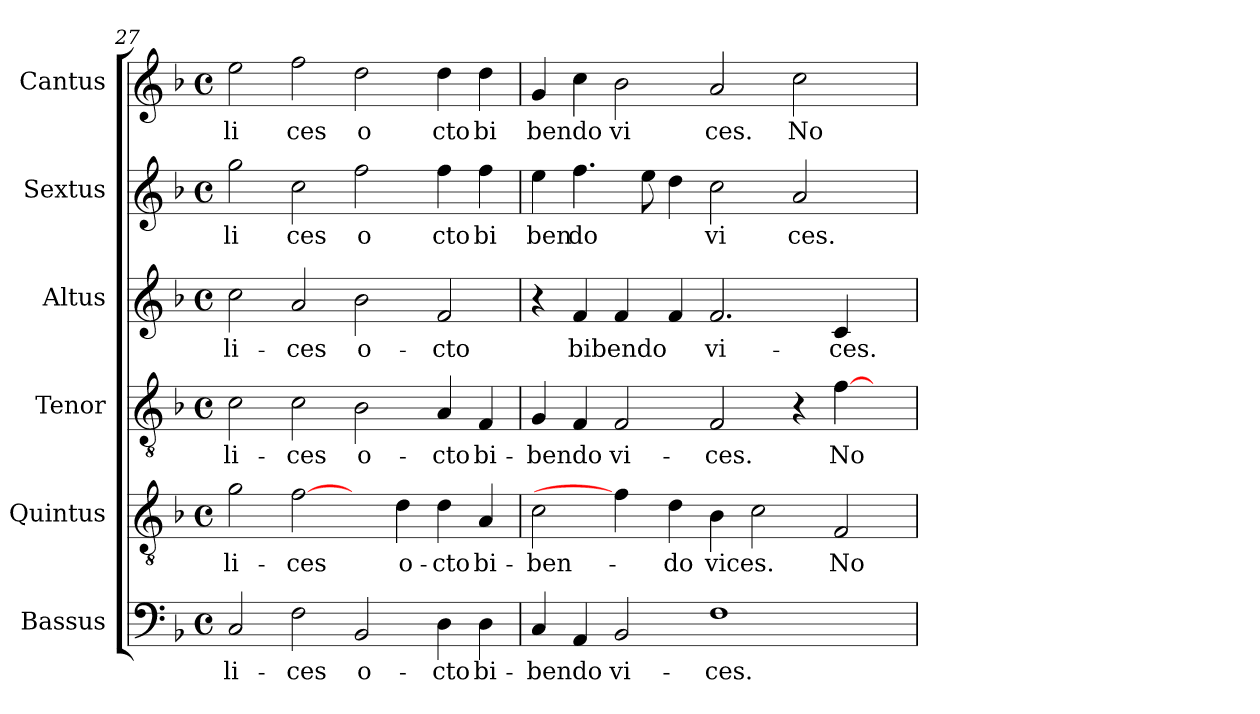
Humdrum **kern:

**kern	**text	**kern	**text	**kern	**text	**kern	**text	**kern	**text	**kern	**text
*part6	*part6	*part5	*part5	*part4	*part4	*part3	*part3	*part2	*part2	*part1	*part1
*staff6	*staff6	*staff5	*staff5	*staff4	*staff4	*staff3	*staff3	*staff2	*staff2	*staff1	*staff1
*I"Bassus	*	*I"Quintus	*	*I"Tenor	*	*I"Altus	*	*I"Sextus	*	*I"Cantus	*
*clefF4	*	*clefGv2	*	*clefGv2	*	*clefG2	*	*clefG2	*	*clefG2	*
*k[b-]	*	*k[b-]	*	*k[b-]	*	*k[b-]	*	*k[b-]	*	*k[b-]	*
*F:	*	*F:	*	*F:	*	*F:	*	*F:	*	*F:	*
*M4/4	*	*M4/4	*	*M4/4	*	*M4/4	*	*M4/4	*	*M4/4	*
*met(c)	*	*met(c)	*	*met(c)	*	*met(c)	*	*met(c)	*	*met(c)	*
=27	=27	=27	=27	=27	=27	=27	=27	=27	=27	=27	=27
!	!LO:LY:b:cj	!	!LO:LY:b:cj	!	!LO:LY:b:cj	!	!LO:LY:b:cj	!	!LO:LY:b:cj	!	!LO:LY:b:cj
2C/	-li-	2g\	-li-	2c\	-li-	2cc\	-li-	2gg\	li	2ee\	li
!	!LO:LY:b:cj	!	!LO:LY:b:cj	!	!LO:LY:b:cj	!	!LO:LY:b:cj	!	!LO:LY:b:cj	!	!LO:LY:b:cj
2F\	-ces	[2f\	-ces	2c\	-ces	2a/	-ces	2cc\	ces	2ff\	ces
!	!LO:LY:b:cj	!	!	!	!LO:LY:b:cj	!	!LO:LY:b:cj	!	!LO:LY:b:cj	!	!LO:LY:b:cj
2BB-/	o-	4ryy	.	2B-\	o-	2b-\	o-	2ff\	o	2dd\	o
!	!	!	!LO:LY:b:cj	!	!	!	!	!	!	!	!
.	.	4d\	o-	.	.	.	.	.	.	.	.
!	!LO:LY:b:cj	!	!LO:LY:b:cj	!	!LO:LY:b:cj	!	!LO:LY:b:cj	!	!LO:LY:b:cj	!	!LO:LY:b:cj
4D\	-cto	4d\	-cto	4A/	-cto	2f/	-cto	4ff\	cto	4dd\	cto
!	!LO:LY:b:cj	!	!LO:LY:b:cj	!	!LO:LY:b:cj	!	!	!	!LO:LY:b:cj	!	!LO:LY:b:cj
4D\	bi-	4A/	bi-	4F/	bi-	.	.	4ff\	bi	4dd\	bi
=28	=28	=28	=28	=28	=28	=28	=28	=28	=28	=28	=28
!	!LO:LY:b:cj	!	!LO:LY:b:cj	!	!LO:LY:b:cj	!	!	!	!LO:LY:b:cj	!	!LO:LY:b:cj
4C/	-bendo	2c\	-ben-	4G/	-bendo	4r	.	4ee\	ben	4g/	bendo
!	!	!	!	!	!	!	!LO:LY:b	!	!LO:LY:b:cj	!	!
4AA/	.	.	.	4F/	.	4f/	bibendo	4.ff\	do	4cc\	.
!	!LO:LY:b:cj	!	!	!	!LO:LY:b:cj	!	!	!	!	!	!LO:LY:b:cj
2BB-/	vi-	4f\]	.	2F/	vi-	4f/	.	.	.	2b-\	vi
.	.	.	.	.	.	.	.	8ee\	.	.	.
!	!	!	!LO:LY:b:cj	!	!	!	!	!	!	!	!
.	.	4d\	-do	.	.	4f/	.	4dd\	.	.	.
!	!LO:LY:b:cj	!	!LO:LY:b	!	!LO:LY:b:cj	!	!LO:LY:b:cj	!	!LO:LY:b:cj	!	!LO:LY:b:cj
1F	-ces.	4B-\	vices.	2F/	-ces.	2.f/	vi-	2cc\	vi	2a/	ces.
.	.	2c\	.	.	.	.	.	.	.	.	.
!	!	!	!	!	!	!	!	!	!LO:LY:b:cj	!	!LO:LY:b:cj
.	.	.	.	4r	.	.	.	2a/	ces.	2cc\	No
!	!	!	!LO:LY:b:cj	!	!LO:LY:b	!	!LO:LY:b:cj	!	!	!	!
.	.	2F/	No-	[>4f\	No-	4c/	-ces.	.	.	.	.
4ryy	.	.	.	4ryy	.	4ryy	.	4ryy	.	4ryy	.
=	=	=	=	=	=	=	=	=	=	=	=
*-	*-	*-	*-	*-	*-	*-	*-	*-	*-	*-	*-
